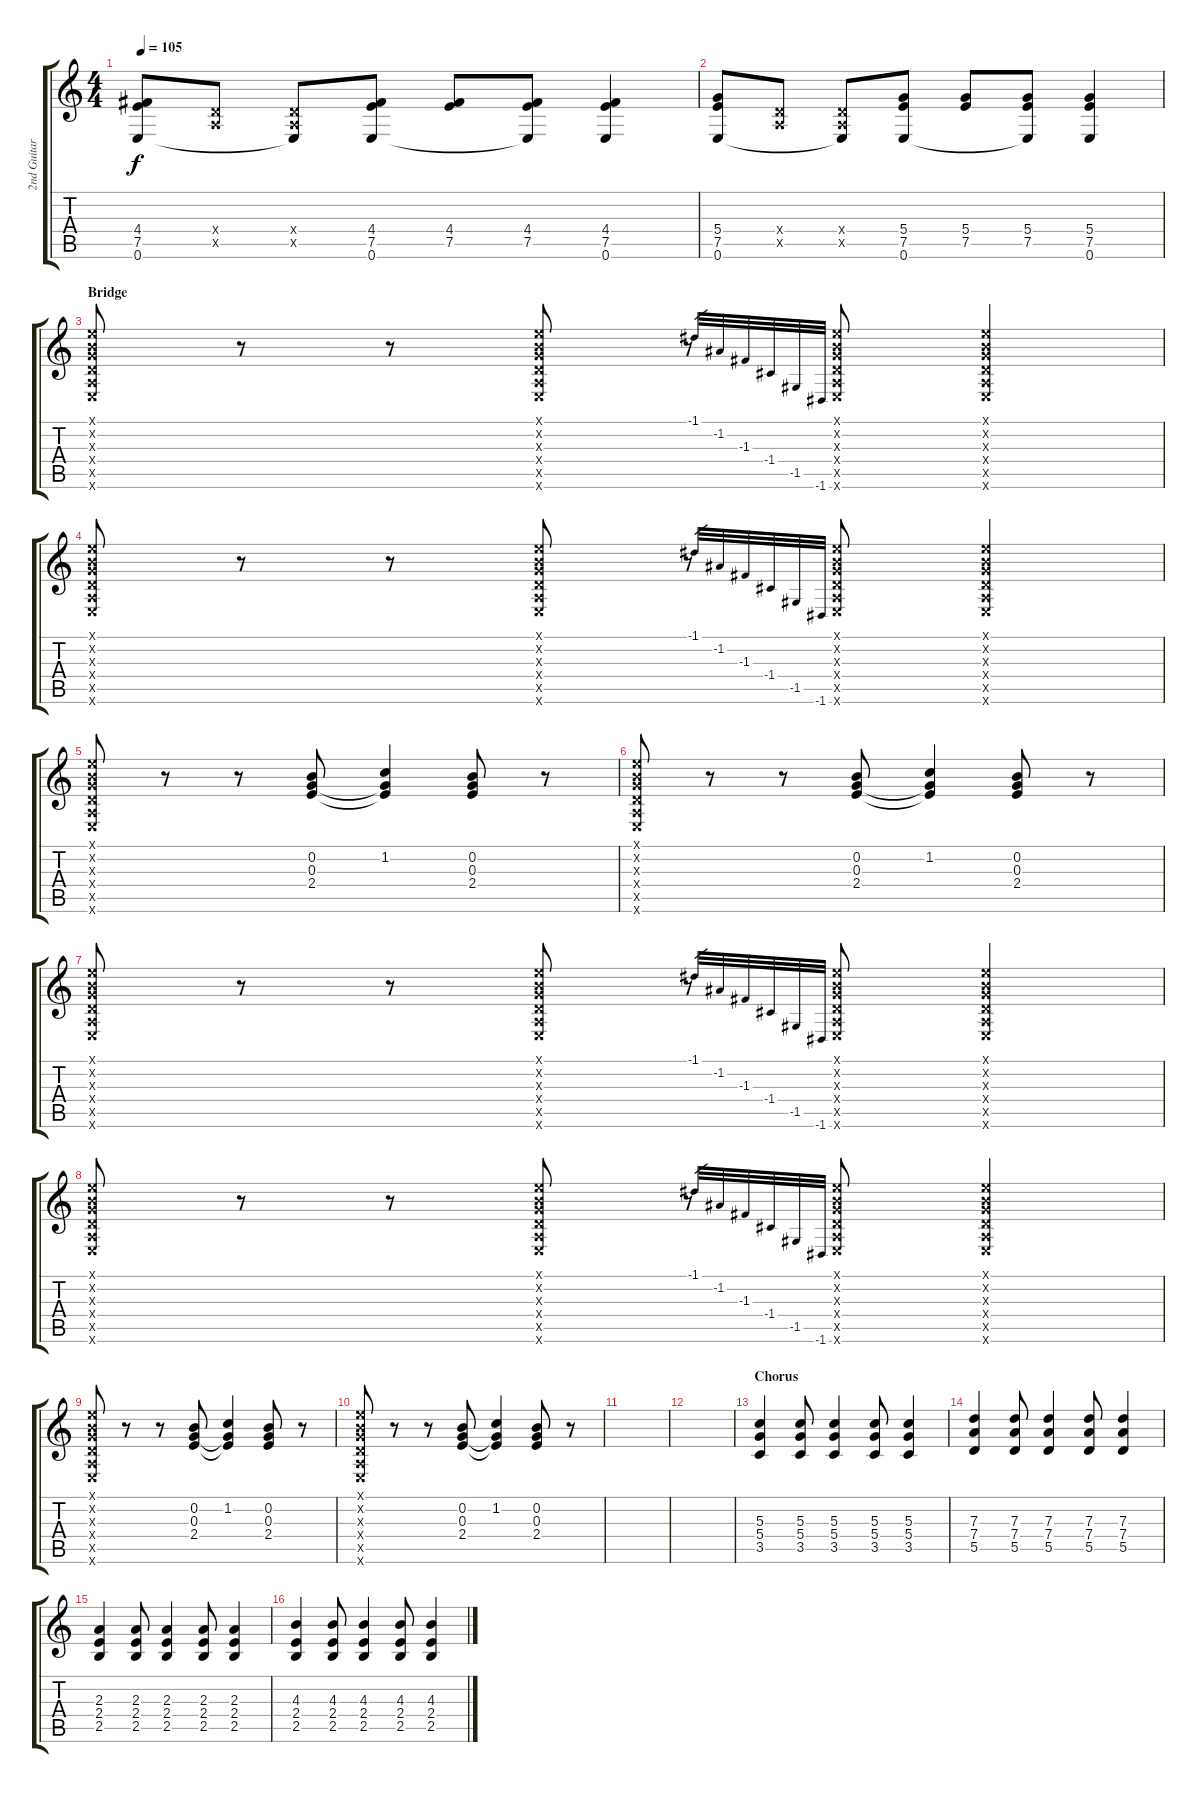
\track ("2nd Guitar" "2nd Guitar") {instrument electricguitarjazz}
\staff {score tabs}
\tuning (E4 B3 G3 D3 A2 E2) {hide}
\ts (4 4)
\tempo 105
\clef g2
\ks c
(4.4 7.5 0.6).8{dy f} (0.4{x} 0.5{x}).8 (0.4{x} 0.5{x} 0.6{t}).8 (4.4 7.5 0.6).8 (4.4 7.5).8 (4.4 7.5 0.6{t}).8 (4.4 7.5 0.6).4 |
(5.4 7.5 0.6).8 (0.4{x} 0.5{x}).8 (0.4{x} 0.5{x} 0.6{t}).8 (5.4 7.5 0.6).8 (5.4 7.5).8 (5.4 7.5 0.6{t}).8 (5.4 7.5 0.6).4 |
\section ("" "Bridge")
(0.1{x} 0.2{x} 0.3{x} 0.4{x} 0.5{x} 0.6{x}).8{instrument electricguitarjazz} r.8 r.8 (0.1{x} 0.2{x} 0.3{x} 0.4{x} 0.5{x} 0.6{x}).8 r.8 -1.1.32{gr} -1.2.32{gr} -1.3.32{gr} -1.4.32{gr} -1.5.32{gr} -1.6.32{gr} (0.1{x} 0.2{x} 0.3{x} 0.4{x} 0.5{x} 0.6{x}).8 (0.1{x} 0.2{x} 0.3{x} 0.4{x} 0.5{x} 0.6{x}).4 |
(0.1{x} 0.2{x} 0.3{x} 0.4{x} 0.5{x} 0.6{x}).8 r.8 r.8 (0.1{x} 0.2{x} 0.3{x} 0.4{x} 0.5{x} 0.6{x}).8 r.8 -1.1.32{gr} -1.2.32{gr} -1.3.32{gr} -1.4.32{gr} -1.5.32{gr} -1.6.32{gr} (0.1{x} 0.2{x} 0.3{x} 0.4{x} 0.5{x} 0.6{x}).8 (0.1{x} 0.2{x} 0.3{x} 0.4{x} 0.5{x} 0.6{x}).4 |
(0.1{x} 0.2{x} 0.3{x} 0.4{x} 0.5{x} 0.6{x}).8 r.8 r.8 (0.2 0.3 2.4).8{instrument distortionguitar} (1.2 0.3{t} 2.4{t}).4 (0.2 0.3 2.4).8 r.8 |
(0.1{x} 0.2{x} 0.3{x} 0.4{x} 0.5{x} 0.6{x}).8 r.8 r.8 (0.2 0.3 2.4).8{instrument distortionguitar} (1.2 0.3{t} 2.4{t}).4 (0.2 0.3 2.4).8 r.8 |
(0.1{x} 0.2{x} 0.3{x} 0.4{x} 0.5{x} 0.6{x}).8{instrument electricguitarjazz} r.8 r.8 (0.1{x} 0.2{x} 0.3{x} 0.4{x} 0.5{x} 0.6{x}).8 r.8 -1.1.32{gr} -1.2.32{gr} -1.3.32{gr} -1.4.32{gr} -1.5.32{gr} -1.6.32{gr} (0.1{x} 0.2{x} 0.3{x} 0.4{x} 0.5{x} 0.6{x}).8 (0.1{x} 0.2{x} 0.3{x} 0.4{x} 0.5{x} 0.6{x}).4 |
(0.1{x} 0.2{x} 0.3{x} 0.4{x} 0.5{x} 0.6{x}).8 r.8 r.8 (0.1{x} 0.2{x} 0.3{x} 0.4{x} 0.5{x} 0.6{x}).8 r.8 -1.1.32{gr} -1.2.32{gr} -1.3.32{gr} -1.4.32{gr} -1.5.32{gr} -1.6.32{gr} (0.1{x} 0.2{x} 0.3{x} 0.4{x} 0.5{x} 0.6{x}).8 (0.1{x} 0.2{x} 0.3{x} 0.4{x} 0.5{x} 0.6{x}).4 |
(0.1{x} 0.2{x} 0.3{x} 0.4{x} 0.5{x} 0.6{x}).8 r.8 r.8 (0.2 0.3 2.4).8{instrument distortionguitar} (1.2 0.3{t} 2.4{t}).4 (0.2 0.3 2.4).8 r.8 |
(0.1{x} 0.2{x} 0.3{x} 0.4{x} 0.5{x} 0.6{x}).8 r.8 r.8 (0.2 0.3 2.4).8{instrument distortionguitar} (1.2 0.3{t} 2.4{t}).4 (0.2 0.3 2.4).8 r.8 |
|
|
\section ("" "Chorus")
(5.3 5.4 3.5).4{volume 13 instrument distortionguitar} (5.3 5.4 3.5).8 (5.3 5.4 3.5).4 (5.3 5.4 3.5).8 (5.3 5.4 3.5).4 |
(7.3 7.4 5.5).4{instrument distortionguitar} (7.3 7.4 5.5).8 (7.3 7.4 5.5).4 (7.3 7.4 5.5).8 (7.3 7.4 5.5).4 |
(2.3 2.4 2.5).4{instrument distortionguitar} (2.3 2.4 2.5).8 (2.3 2.4 2.5).4 (2.3 2.4 2.5).8 (2.3 2.4 2.5).4 |
(4.3 2.4 2.5).4{instrument distortionguitar} (4.3 2.4 2.5).8 (4.3 2.4 2.5).4 (4.3 2.4 2.5).8 (4.3 2.4 2.5).4
